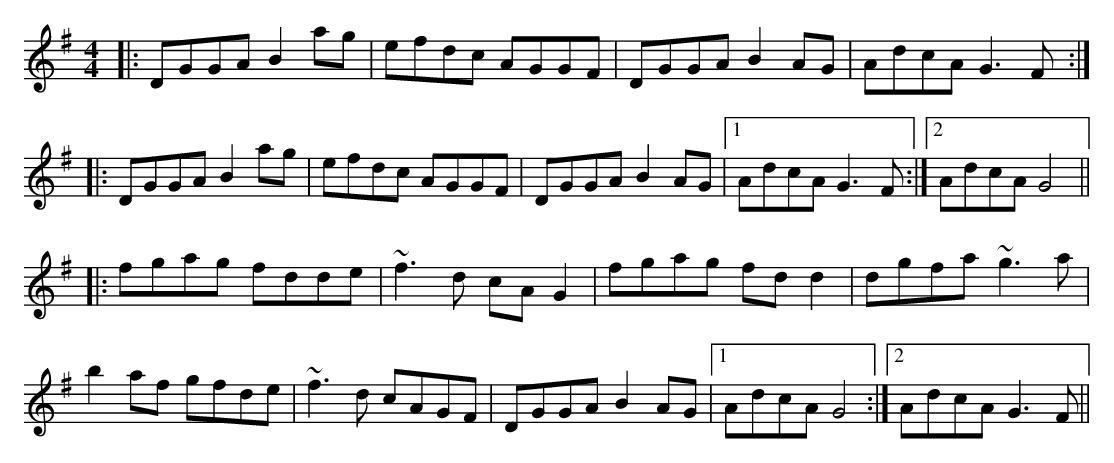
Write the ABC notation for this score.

X:1
M:4/4
K:G
|:DGGA B2ag|efdc AGGF|DGGA B2AG|AdcA G3F:|
|:DGGA B2ag|efdc AGGF|DGGA B2AG|1 AdcA G3F:|2 AdcA G4||
|:fgag fdde|~f3d cAG2|fgag fdd2|dgfa ~g3a|
b2af gfde|~f3d cAGF|DGGA B2AG|1 AdcA G4:|2 AdcA G3F||
